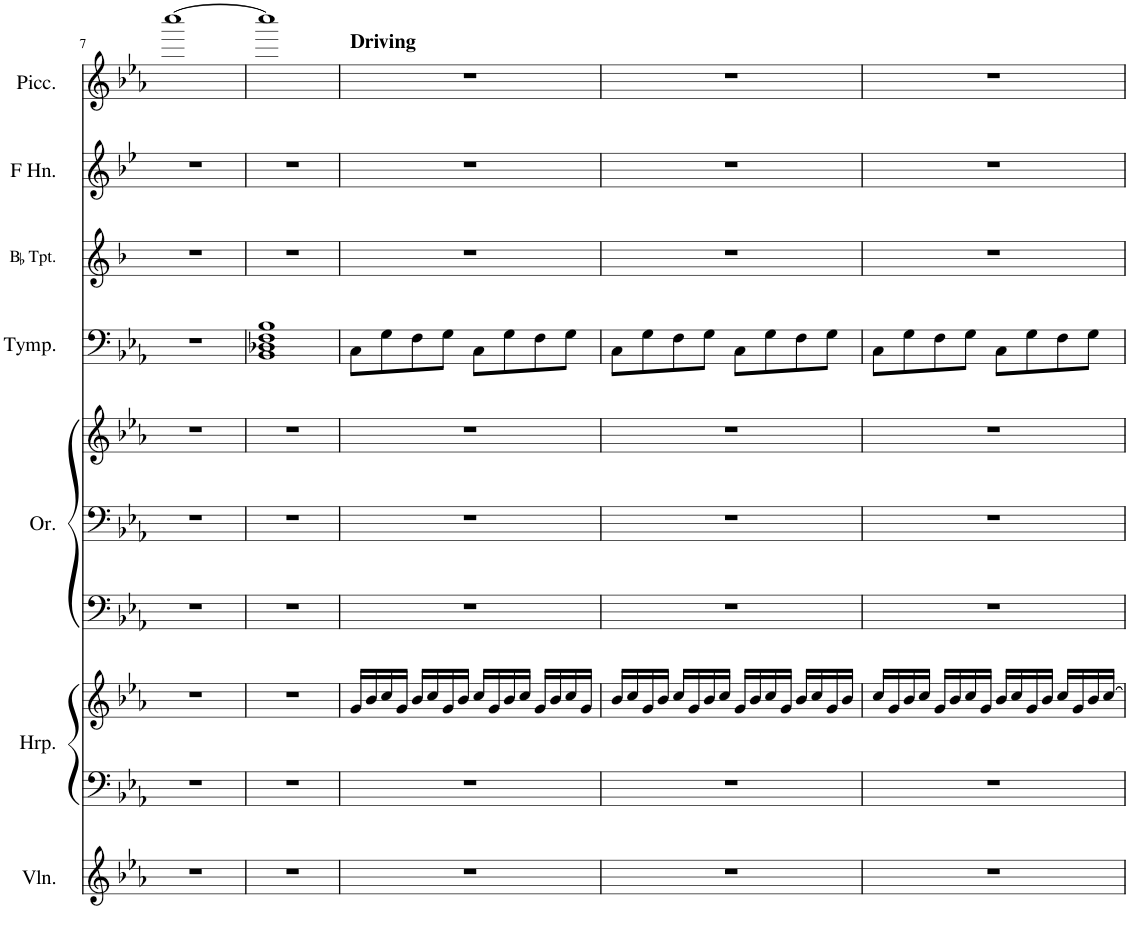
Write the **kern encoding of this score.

**kern	**kern	**kern	**kern	**kern	**kern	**kern	**kern	**kern	**kern
*part7	*part6	*part6	*part5	*part5	*part5	*part4	*part3	*part2	*part1
*staff10	*staff9	*staff8	*staff7	*staff6	*staff5	*staff4	*staff3	*staff2	*staff1
*I"Violin	*I"Harp	*	*I"Organ	*	*	*I"Tympani	*I"BaccidentalFlat Trumpet	*I"Horn	*I"Piccolo
*I'Vln.	*I'Hrp.	*	*I'Or.	*	*	*I'Tymp.	*I'BaccidentalFlat Tpt.	*	*I'Picc.
!!LO:PB:g=z
*clefG2	*clefF4	*clefG2	*clefF4	*clefF4	*clefG2	*clefF4	*clefG2	*clefG2	*clefG2
*	*	*	*	*	*	*	*Trd1c2	*Trd4c7	*Trd-7c-12
*k[b-e-a-]	*k[b-e-a-]	*k[b-e-a-]	*k[b-e-a-]	*k[b-e-a-]	*k[b-e-a-]	*k[b-e-a-]	*k[b-]	*k[b-e-]	*k[b-e-a-]
*M4/4	*M4/4	*M4/4	*M4/4	*M4/4	*M4/4	*M4/4	*M4/4	*M4/4	*M4/4
=7	=7	=7	=7	=7	=7	=7	=7	=7	=7
1r	1r	1r	1r	1r	1r	1r	1r	1r	[1cccc
=8	=8	=8	=8	=8	=8	=8	=8	=8	=8
1r	1r	1r	1r	1r	1r	1BB- 1D-X 1F 1B-	1r	1r	1cccc]
=9	=9	=9	=9	=9	=9	=9	=9	=9	=9
!	!	!	!	!	!	!	!	!	!LO:TX:a:B:t=Driving
1r	1r	16g/LL	1r	1r	1r	8C\L	1r	1r	1r
.	.	16b-/	.	.	.	.	.	.	.
.	.	16cc/	.	.	.	8G\	.	.	.
.	.	16g/JJ	.	.	.	.	.	.	.
.	.	16b-/LL	.	.	.	8F\	.	.	.
.	.	16cc/	.	.	.	.	.	.	.
.	.	16g/	.	.	.	8G\J	.	.	.
.	.	16b-/JJ	.	.	.	.	.	.	.
.	.	16cc/LL	.	.	.	8C\L	.	.	.
.	.	16g/	.	.	.	.	.	.	.
.	.	16b-/	.	.	.	8G\	.	.	.
.	.	16cc/JJ	.	.	.	.	.	.	.
.	.	16g/LL	.	.	.	8F\	.	.	.
.	.	16b-/	.	.	.	.	.	.	.
.	.	16cc/	.	.	.	8G\J	.	.	.
.	.	16g/JJ	.	.	.	.	.	.	.
=10	=10	=10	=10	=10	=10	=10	=10	=10	=10
1r	1r	16b-/LL	1r	1r	1r	8C\L	1r	1r	1r
.	.	16cc/	.	.	.	.	.	.	.
.	.	16g/	.	.	.	8G\	.	.	.
.	.	16b-/JJ	.	.	.	.	.	.	.
.	.	16cc/LL	.	.	.	8F\	.	.	.
.	.	16g/	.	.	.	.	.	.	.
.	.	16b-/	.	.	.	8G\J	.	.	.
.	.	16cc/JJ	.	.	.	.	.	.	.
.	.	16g/LL	.	.	.	8C\L	.	.	.
.	.	16b-/	.	.	.	.	.	.	.
.	.	16cc/	.	.	.	8G\	.	.	.
.	.	16g/JJ	.	.	.	.	.	.	.
.	.	16b-/LL	.	.	.	8F\	.	.	.
.	.	16cc/	.	.	.	.	.	.	.
.	.	16g/	.	.	.	8G\J	.	.	.
.	.	16b-/JJ	.	.	.	.	.	.	.
=11	=11	=11	=11	=11	=11	=11	=11	=11	=11
1r	1r	16cc/LL	1r	1r	1r	8C\L	1r	1r	1r
.	.	16g/	.	.	.	.	.	.	.
.	.	16b-/	.	.	.	8G\	.	.	.
.	.	16cc/JJ	.	.	.	.	.	.	.
.	.	16g/LL	.	.	.	8F\	.	.	.
.	.	16b-/	.	.	.	.	.	.	.
.	.	16cc/	.	.	.	8G\J	.	.	.
.	.	16g/JJ	.	.	.	.	.	.	.
.	.	16b-/LL	.	.	.	8C\L	.	.	.
.	.	16cc/	.	.	.	.	.	.	.
.	.	16g/	.	.	.	8G\	.	.	.
.	.	16b-/JJ	.	.	.	.	.	.	.
.	.	16cc/LL	.	.	.	8F\	.	.	.
.	.	16g/	.	.	.	.	.	.	.
.	.	16b-/	.	.	.	8G\J	.	.	.
.	.	[16cc/JJ	.	.	.	.	.	.	.
=	=	=	=	=	=	=	=	=	=
*-	*-	*-	*-	*-	*-	*-	*-	*-	*-
